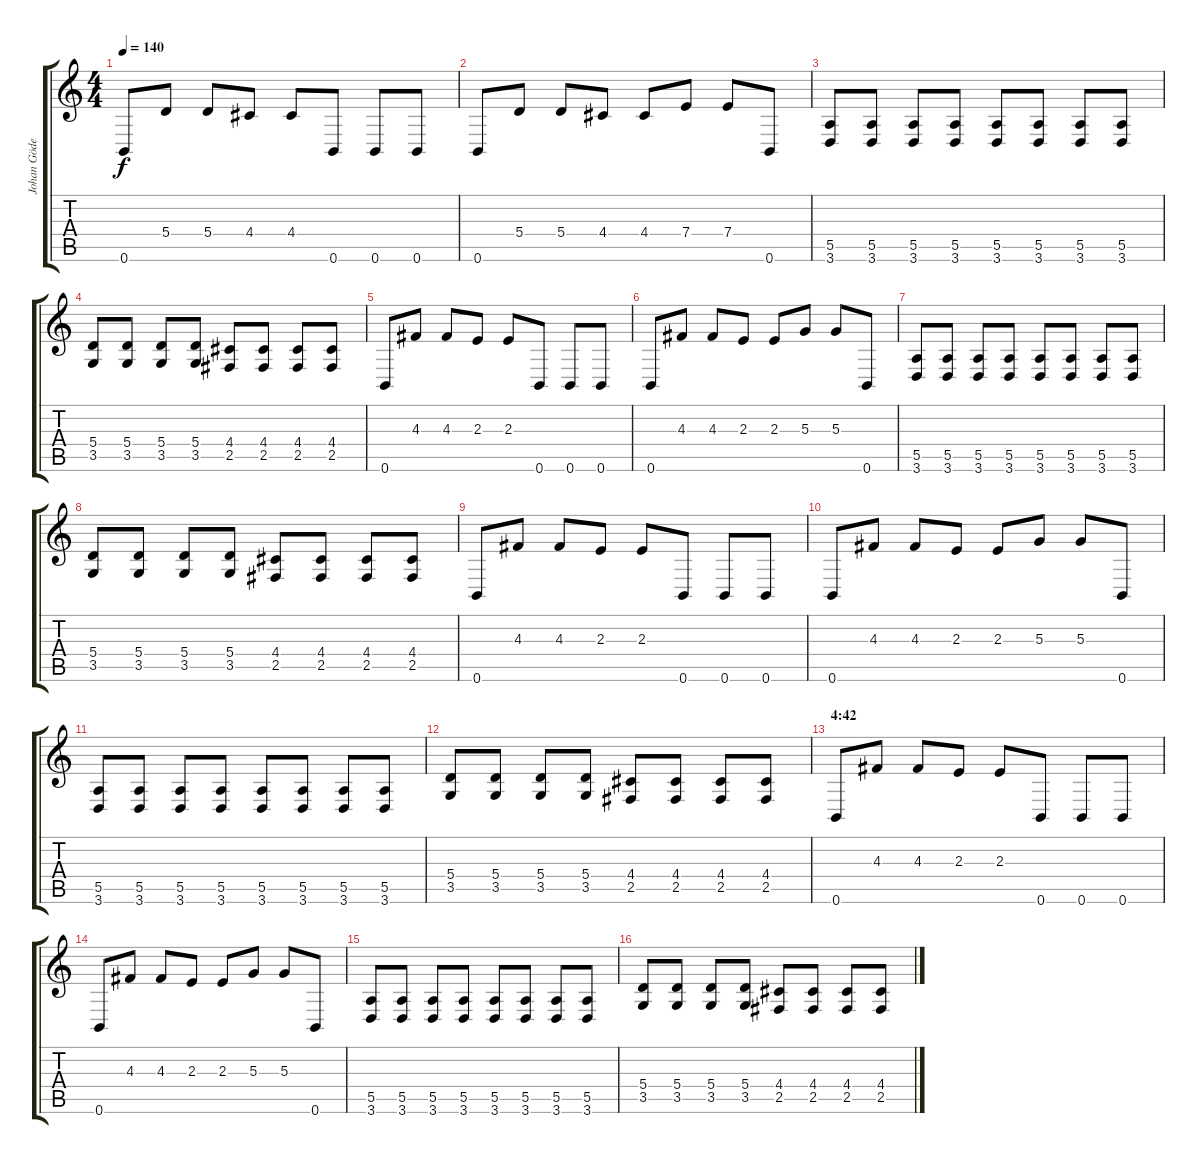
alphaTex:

\track ("Johan Göderberg" "Johan Göde") {instrument distortionguitar}
\staff {score tabs}
\tuning (B3 Gb3 D3 A2 E2 B1) {hide}
\ts (4 4)
\tempo 140
\clef g2
\ks c
0.6.8{dy f} 5.4.8 5.4.8 4.4.8 4.4.8 0.6.8 0.6.8 0.6.8 |
0.6.8 5.4.8 5.4.8 4.4.8 4.4.8 7.4.8 7.4.8 0.6.8 |
(5.5 3.6).8 (5.5 3.6).8 (5.5 3.6).8 (5.5 3.6).8 (5.5 3.6).8 (5.5 3.6).8 (5.5 3.6).8 (5.5 3.6).8 |
(5.4 3.5).8 (5.4 3.5).8 (5.4 3.5).8 (5.4 3.5).8 (4.4 2.5).8 (4.4 2.5).8 (4.4 2.5).8 (4.4 2.5).8 |
0.6.8 4.3.8 4.3.8 2.3.8 2.3.8 0.6.8 0.6.8 0.6.8 |
0.6.8 4.3.8 4.3.8 2.3.8 2.3.8 5.3.8 5.3.8 0.6.8 |
(5.5 3.6).8 (5.5 3.6).8 (5.5 3.6).8 (5.5 3.6).8 (5.5 3.6).8 (5.5 3.6).8 (5.5 3.6).8 (5.5 3.6).8 |
(5.4 3.5).8 (5.4 3.5).8 (5.4 3.5).8 (5.4 3.5).8 (4.4 2.5).8 (4.4 2.5).8 (4.4 2.5).8 (4.4 2.5).8 |
0.6.8 4.3.8 4.3.8 2.3.8 2.3.8 0.6.8 0.6.8 0.6.8 |
0.6.8 4.3.8 4.3.8 2.3.8 2.3.8 5.3.8 5.3.8 0.6.8 |
(5.5 3.6).8 (5.5 3.6).8 (5.5 3.6).8 (5.5 3.6).8 (5.5 3.6).8 (5.5 3.6).8 (5.5 3.6).8 (5.5 3.6).8 |
(5.4 3.5).8 (5.4 3.5).8 (5.4 3.5).8 (5.4 3.5).8 (4.4 2.5).8 (4.4 2.5).8 (4.4 2.5).8 (4.4 2.5).8 |
\section ("" "4:42")
0.6.8 4.3.8 4.3.8 2.3.8 2.3.8 0.6.8 0.6.8 0.6.8 |
0.6.8 4.3.8 4.3.8 2.3.8 2.3.8 5.3.8 5.3.8 0.6.8 |
(5.5 3.6).8 (5.5 3.6).8 (5.5 3.6).8 (5.5 3.6).8 (5.5 3.6).8 (5.5 3.6).8 (5.5 3.6).8 (5.5 3.6).8 |
(5.4 3.5).8 (5.4 3.5).8 (5.4 3.5).8 (5.4 3.5).8 (4.4 2.5).8 (4.4 2.5).8 (4.4 2.5).8 (4.4 2.5).8
